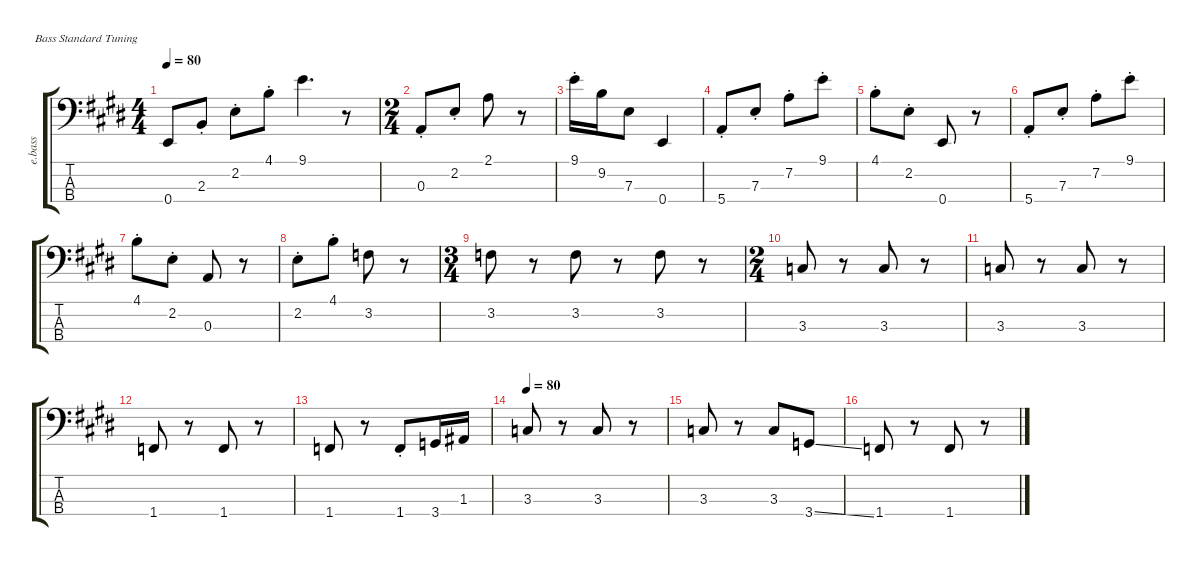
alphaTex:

\defaultSystemsLayout 4
\hideDynamics
\bracketExtendMode groupsimilarinstruments
\otherSystemsTrackNameOrientation horizontal
\chordDiagramsInScore
\track ("E.Bass" "e.bass") {instrument electricbassfinger}
\staff {score tabs}
\tuning (G2 D2 A1 E1)
\ts (4 4)
\tempo 80
\clef f4
\ks e
0.4{acc forcenatural}.8{dy mf} 2.3{st acc forcenatural}.8 2.2{st acc forcenatural}.8 4.1{st acc forcenatural}.8 9.1{acc forcenatural}.4{d} r.8 |
\ts (2 4)
\beaming (8 2 2)
0.3{st acc forcenatural}.8 2.2{st acc forcenatural}.8 2.1{acc forcenatural}.8 r.8 |
9.1{st acc forcenatural}.16 9.2{acc forcenatural}.16 7.3{acc forcenatural}.8 0.4{acc forcenatural}.4 |
5.4{st acc forcenatural}.8 7.3{st acc forcenatural}.8 7.2{st acc forcenatural}.8 9.1{st acc forcenatural}.8 |
4.1{st acc forcenatural}.8 2.2{st acc forcenatural}.8 0.4{acc forcenatural}.8 r.8 |
5.4{st acc forcenatural}.8 7.3{st acc forcenatural}.8 7.2{st acc forcenatural}.8 9.1{st acc forcenatural}.8 |
4.1{st acc forcenatural}.8 2.2{st acc forcenatural}.8 0.3{acc forcenatural}.8 r.8 |
2.2{st acc forcenatural}.8 4.1{st acc forcenatural}.8 3.2{acc forcenatural}.8 r.8 |
\ts (3 4)
\beaming (8 2 2 2)
3.2{acc forcenatural}.8 r.8 3.2{acc forcenatural}.8 r.8 3.2{acc forcenatural}.8 r.8 |
\ts (2 4)
\beaming (8 2 2)
3.3{acc forcenatural}.8 r.8 3.3{acc forcenatural}.8 r.8 |
3.3{acc forcenatural}.8 r.8 3.3{acc forcenatural}.8 r.8 |
1.4{acc forcenatural}.8 r.8 1.4{acc forcenatural}.8 r.8 |
1.4{acc forcenatural}.8 r.8 1.4{st acc forcenatural}.8 3.4{acc forcenatural}.16 1.3{acc #}.16 |
\tempo 80
3.3{acc forcenatural}.8 r.8 3.3{acc forcenatural}.8 r.8 |
3.3{acc forcenatural}.8 r.8 3.3{acc forcenatural}.8 3.4{ss acc forcenatural}.8 |
1.4{acc forcenatural}.8 r.8 1.4{acc forcenatural}.8 r.8
